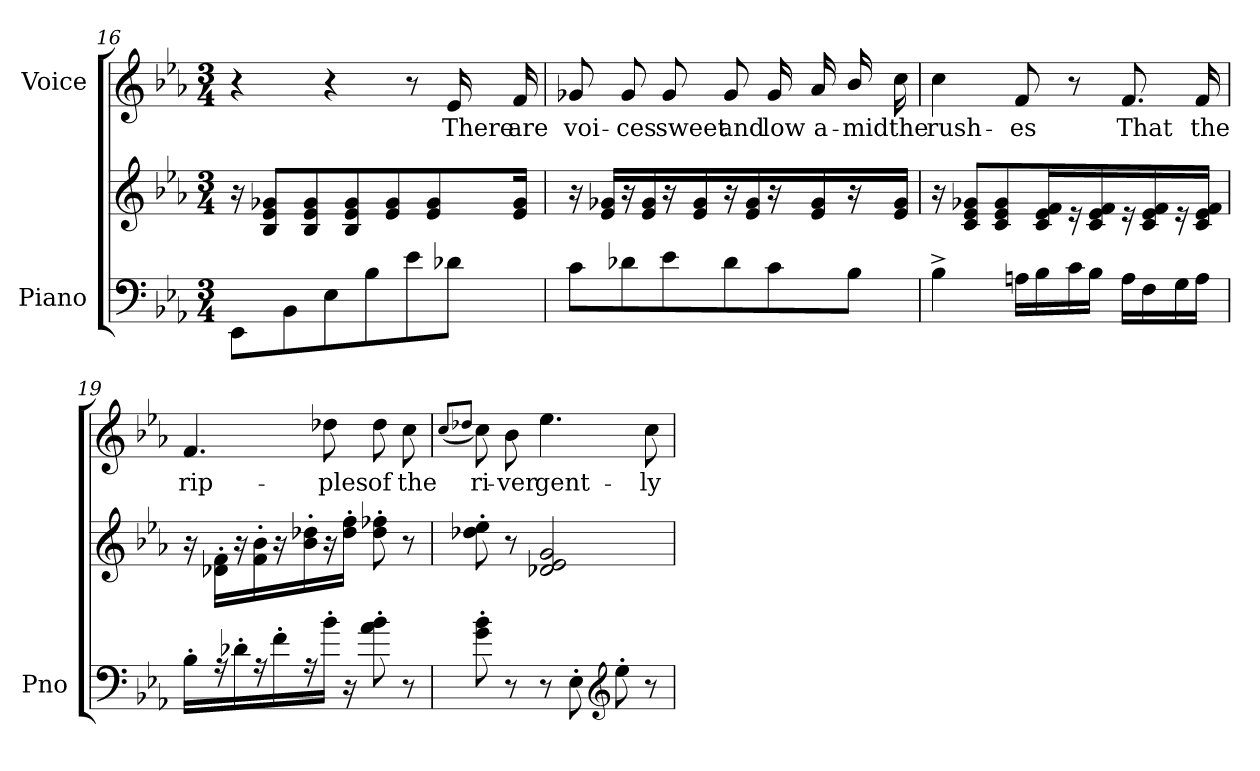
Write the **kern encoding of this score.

**kern	**kern	**kern	**text
*part2	*part2	*part1	*part1
*staff3	*staff2	*staff1	*staff1
*I"Piano	*	*I"Voice	*
*I'Pno	*	*	*
*clefF4	*clefG2	*clefG2	*
*k[b-e-a-]	*k[b-e-a-]	*k[b-e-a-]	*
*M3/4	*M3/4	*M3/4	*
=16	=16	=16	=16
8EE-\L	16r	4r	.
.	8B-/ 8e-/ 8g-X/L	.	.
8BB-\	.	.	.
.	8B-/ 8e-/ 8g-/	.	.
8E-\	.	4r	.
.	8B-/ 8e-/ 8g-/	.	.
8B-\	.	.	.
.	8e-/ 8g-/	.	.
8e-\	.	8r	.
.	8e-/ 8g-/	.	.
!	!	!	!LO:LY:b
8d-X\J	.	16e-/	There
!	!	!	!LO:LY:b
.	16e-/ 16g-/Jk	16f/	are
!!LO:PB:g=z
=17	=17	=17	=17
!	!	!	!LO:LY:b
8c\L	16r	8g-X/	voi-
.	16e-/ 16g-X/LL	.	.
!	!	!	!LO:LY:b
8d-X\	16r	8g-/	-ces
.	16e-/ 16g-/	.	.
!	!	!	!LO:LY:b
8e-\	16r	8g-/	sweet
.	16e-/ 16g-/	.	.
!	!	!	!LO:LY:b
8d-\	16r	8g-/	and
.	16e-/ 16g-/	.	.
!	!	!	!LO:LY:b
8c\	16r	16g-/	low
!	!	!	!LO:LY:b
.	16e-/ 16g-/	16a-/	a-
!	!	!	!LO:LY:b
8B-\J	16r	16b-/	-mid
!	!	!	!LO:LY:b
.	16e-/ 16g-/JJ	16cc\	the
=18	=18	=18	=18
!	!	!	!LO:LY:b
4B-^\	16r	4cc\	rush-
.	8c/ 8e-/ 8g-X/L	.	.
.	8c/ 8e-/ 8g-/	.	.
!	!	!	!LO:LY:b
16An\LL	.	8f/	-es
16B-\	16c/ 16e-/ 16f/L	.	.
16c\	16r	8r	.
16B-\JJ	16c/ 16e-/ 16f/	.	.
!	!	!	!LO:LY:b
16A\LL	16r	8.f/	That
16F\	16c/ 16e-/ 16f/	.	.
16G\	16r	.	.
!	!	!	!LO:LY:b
16A\JJ	16c/ 16e-/ 16f/JJ	16f/	the
!!LO:LB:g=z
=19	=19	=19	=19
!	!	!	!LO:LY:b
16B-'\LL	16r	4.f/	rip-
16rA	16d-i\' 16f\'LL	.	.
16d-i'\	16r	.	.
16rA	16f\' 16b-\'	.	.
16f'\	16r	.	.
16rA	16b-\' 16dd-i\'	.	.
!	!	!	!LO:LY:b
16b-'\JJ	16r	8dd-X\	-ples
16r	16dd-\' 16ff\'JJ	.	.
!	!	!	!LO:LY:b
8a-\' 8b-\'	8dd-\' 8ff-X\'	8dd-\	of
!	!	!	!LO:LY:b
8r	8r	8cc\	the
=20	=20	=20	=20
.	.	(<8qcc/L	.
.	.	8qdd-X/J	.
!	!	!	!LO:LY:b
8g\' 8b-\'	8dd-i\' 8ee-\'	8cc\)	ri-
!	!	!	!LO:LY:b
8r	8r	8b-\	-ver
!	!	!	!LO:LY:b
8r	2d-i/ 2e-/ 2g/	4.ee-\	gent-
8E-'\	.	.	.
*clefG2	*	*	*
8ee-'\	.	.	.
!	!	!	!LO:LY:b
8r	.	8cc\	-ly
=	=	=	=
*-	*-	*-	*-
